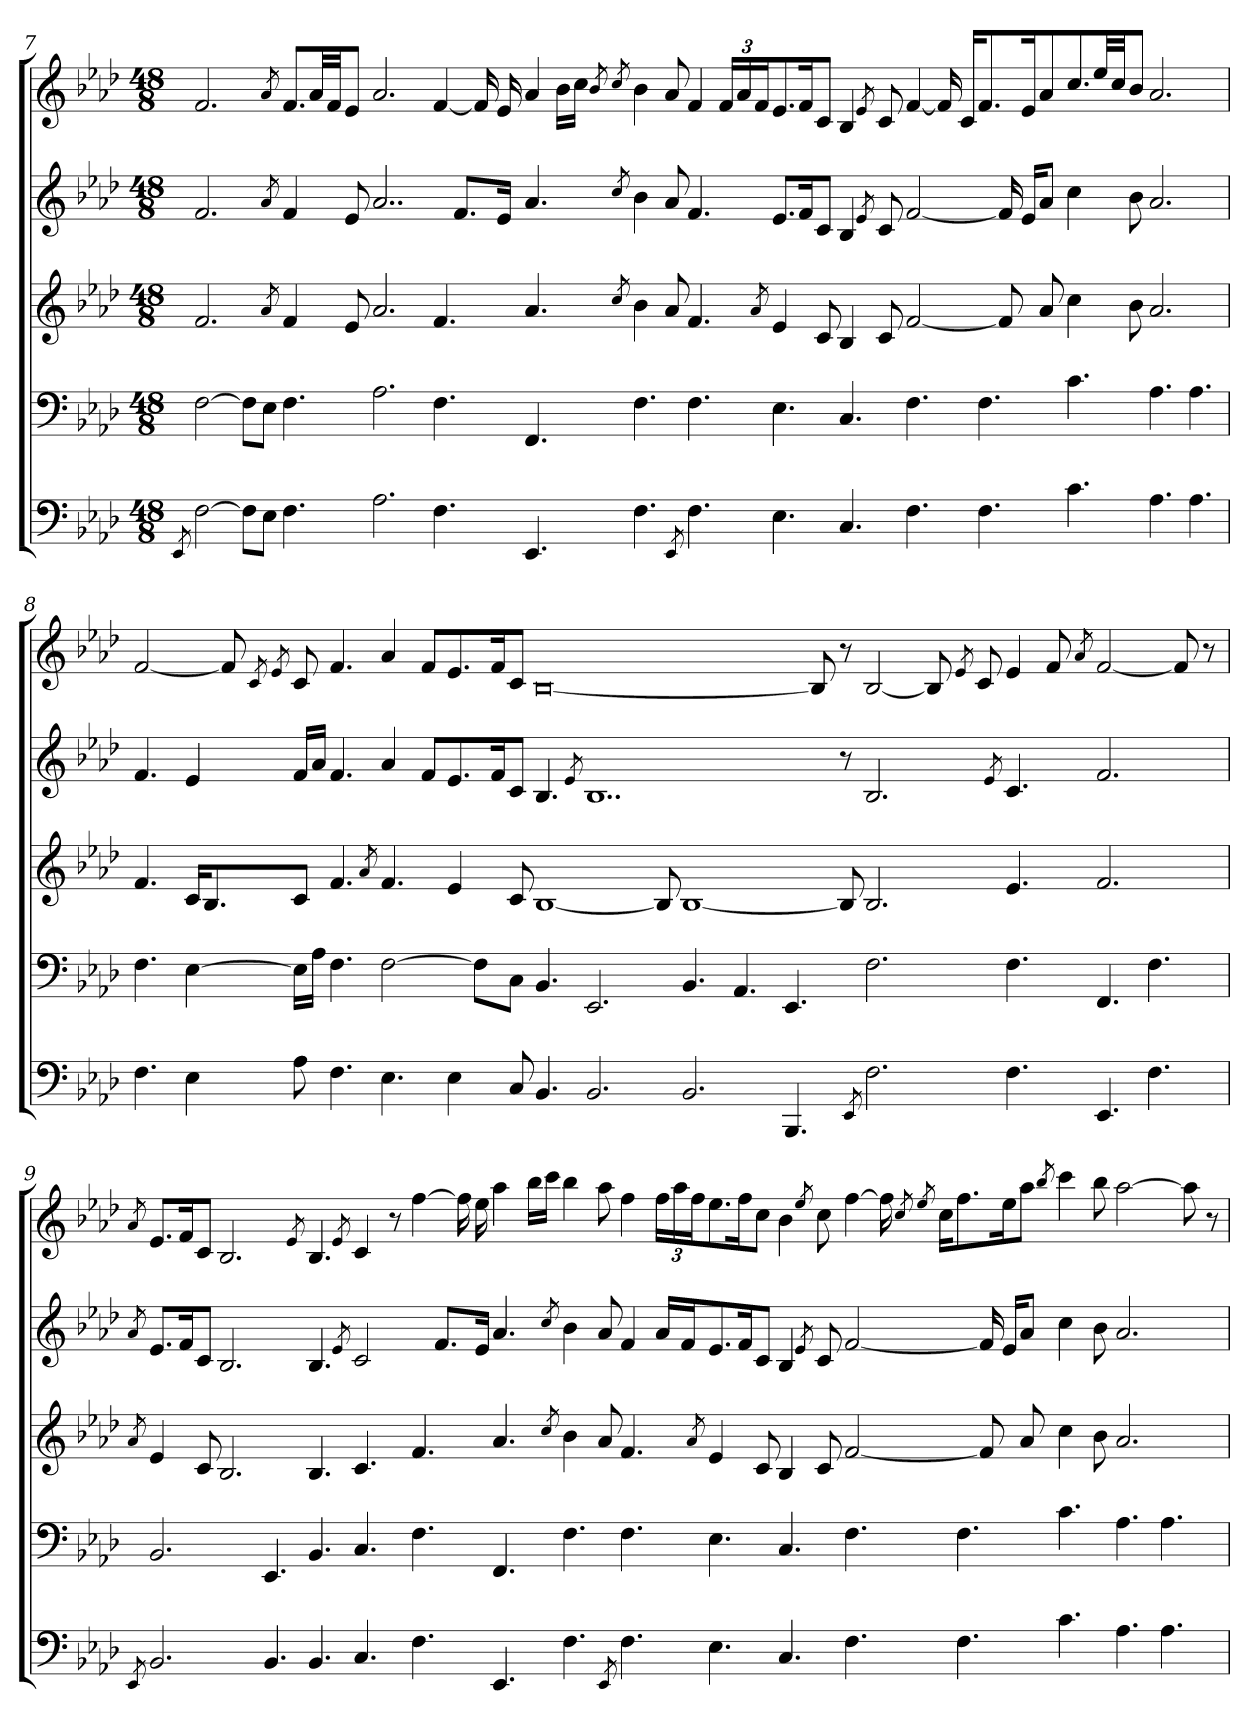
**kern	**kern	**kern	**kern	**kern
*part5	*part4	*part3	*part2	*part1
*staff5	*staff4	*staff3	*staff2	*staff1
*clefF4	*clefF4	*clefG2	*clefG2	*clefG2
*k[b-e-a-d-]	*k[b-e-a-d-]	*k[b-e-a-d-]	*k[b-e-a-d-]	*k[b-e-a-d-]
*M48/8	*M48/8	*M48/8	*M48/8	*M48/8
=7	=7	=7	=7	=7
8qEE-	.	.	.	.
[2F	[2F	2.f	2.f	2.f
8F\L]	8F\L]	.	.	.
8E-\J	8E-\J	.	.	.
.	.	8qa-	8qa-	8qa-
4.F	4.F	4f	4f	8.f/L
.	.	.	.	32a-/LL
.	.	.	.	32f/JJ
.	.	8e-	8e-	8e-/J
2.A-	2.A-	2.a-	2..a-	2.a-
4.F	4.F	4.f	.	[4f
.	.	.	8.f/L	.
.	.	.	.	16f]
.	.	.	16e-/Jk	16e-
4.EE-	4.FF	4.a-	4.a-	4a-
.	.	.	.	16b-\LL
.	.	.	.	16cc\JJ
.	.	.	.	8qb-
.	.	8qcc	8qcc	8qcc
4.F	4.F	4b-	4b-	4b-
.	.	8a-	8a-	8a-
8qEE-	.	.	.	.
4.F	4.F	4.f	4.f	4f
.	.	.	.	24f/LL
.	.	.	.	24a-/
.	.	.	.	24f/J
.	.	8qa-	.	.
4.E-	4.E-	4e-	8.e-/L	8.e-/
.	.	.	16f/K	16f/K
.	.	8c	8c/J	8c/J
4.C	4.C	4B-	4B-	4B-
.	.	.	8qe-	8qe-
.	.	8c	8c	8c
4.F	4.F	[2f	[2f	[4f
.	.	.	.	16f]
.	.	.	.	16c/KL
4.F	4.F	.	.	8.f/
.	.	8f]	16f]	.
.	.	.	16e-/KL	16e-/K
.	.	8a-	8a-/J	8a-/
4.c	4.c	4cc	4cc	8.cc/
.	.	.	.	32ee-/LL
.	.	.	.	32cc/JJ
.	.	8b-	8b-	8b-/J
4.A-	4.A-	2.a-	2.a-	2.a-
4.A-	4.A-	.	.	.
=8	=8	=8	=8	=8
4.F	4.F	4.f	4.f	[2f
4E-	[4E-	16c/KL	4e-	.
.	.	8.B-/	.	.
.	.	.	.	8f]
.	.	.	.	8qc
.	.	.	.	8qe-
8A-	16E-\LL]	8c/J	16f/LL	8c
.	16A-\JJ	.	16a-/JJ	.
4.F	4.F	4.f	4.f	4.f
.	.	8qa-	.	.
4.E-	[2F	4.f	4a-	4a-
.	.	.	8f/L	8f/L
4E-	.	4e-	8.e-/	8.e-/
.	8F\L]	.	.	.
.	.	.	16f/K	16f/K
8C	8C\J	8c	8c/J	8c/J
4.BB-	4.BB-	[1B-	4.B-	[0B-
.	.	.	8qe-	.
2.BB-	2.EE-	.	1..B-	.
.	.	8B-]	.	.
2.BB-	4.BB-	[1B-	.	.
.	4.AA-	.	.	.
4.BBB-	4.EE-	.	.	.
.	.	.	.	8B-]
.	.	8B-]	8r	8r
8qEE-	.	.	.	.
2.F	2.F	2.B-	2.B-	[2B-
.	.	.	.	8B-]
.	.	.	.	8qe-
.	.	.	.	8c
.	.	.	8qe-	.
4.F	4.F	4.e-	4.c	4e-
.	.	.	.	8f
.	.	.	.	8qa-
4.EE-	4.FF	2.f	2.f	[2f
4.F	4.F	.	.	.
.	.	.	.	8f]
.	.	.	.	8r
=9	=9	=9	=9	=9
8qEE-	.	8qa-	8qa-	8qa-
2.BB-	2.BB-	4e-	8.e-/L	8.e-/L
.	.	.	16f/K	16f/K
.	.	8c	8c/J	8c/J
.	.	2.B-	2.B-	2.B-
4.BB-	4.EE-	.	.	.
.	.	.	.	8qe-
4.BB-	4.BB-	4.B-	4.B-	4.B-
.	.	.	8qe-	8qe-
4.C	4.C	4.c	2c	4c
.	.	.	.	8r
4.F	4.F	4.f	.	[4ff
.	.	.	8.f/L	.
.	.	.	.	16ff]
.	.	.	16e-/Jk	16ee-
4.EE-	4.FF	4.a-	4.a-	4aa-
.	.	.	.	16bb-\LL
.	.	.	.	16ccc\JJ
.	.	8qcc	8qcc	.
4.F	4.F	4b-	4b-	4bb-
.	.	8a-	8a-	8aa-
8qEE-	.	.	.	.
4.F	4.F	4.f	4f	4ff
.	.	.	16a-/LL	24ff\LL
.	.	.	.	24aa-\
.	.	.	16f/J	.
.	.	.	.	24ff\J
.	.	8qa-	.	.
4.E-	4.E-	4e-	8.e-/	8.ee-\
.	.	.	16f/K	16ff\K
.	.	8c	8c/J	8cc\J
4.C	4.C	4B-	4B-	4b-
.	.	.	8qe-	8qee-
.	.	8c	8c	8cc
4.F	4.F	[2f	[2f	[4ff
.	.	.	.	16ff]
.	.	.	.	8qcc
.	.	.	.	8qee-
.	.	.	.	16cc\KL
4.F	4.F	.	.	8.ff\
.	.	8f]	16f]	.
.	.	.	16e-/KL	16ee-\K
.	.	8a-	8a-/J	8aa-\J
.	.	.	.	8qbb-
4.c	4.c	4cc	4cc	4ccc
.	.	8b-	8b-	8bb-
4.A-	4.A-	2.a-	2.a-	[2aa-
4.A-	4.A-	.	.	.
.	.	.	.	8aa-]
.	.	.	.	8r
=	=	=	=	=
*-	*-	*-	*-	*-
